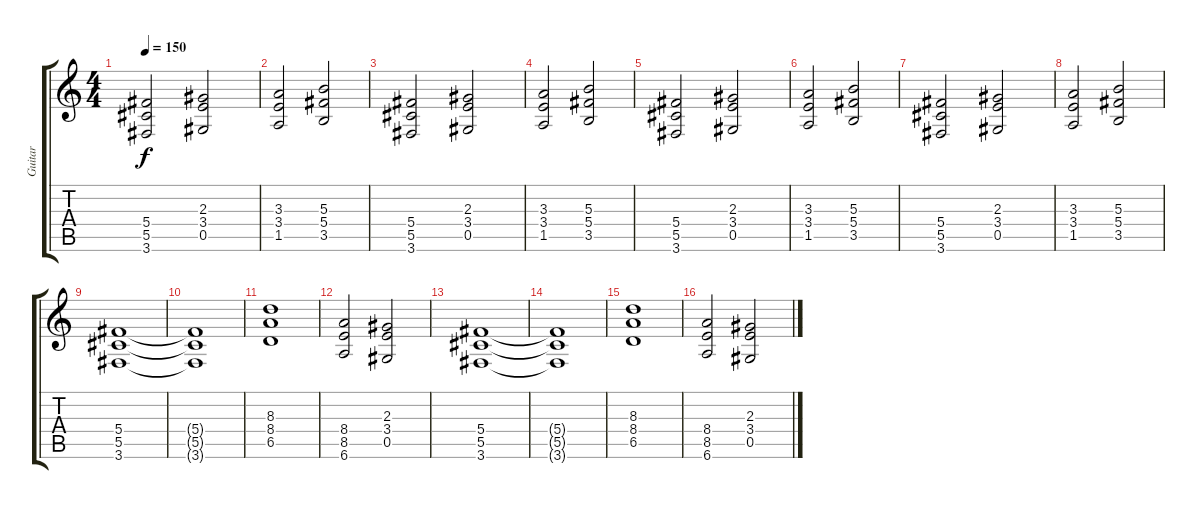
\track ("Guitar " "Guitar ") {instrument distortionguitar}
\staff {score tabs}
\tuning (Eb4 Bb3 Gb3 Db3 Ab2 Eb2) {hide}
\ts (4 4)
\tempo 150
\clef g2
\ks c
(5.4 5.5 3.6).2{dy f} (2.3 3.4 0.5).2 |
(3.3 3.4 1.5).2 (5.3 5.4 3.5).2 |
(5.4 5.5 3.6).2 (2.3 3.4 0.5).2 |
(3.3 3.4 1.5).2 (5.3 5.4 3.5).2 |
(5.4 5.5 3.6).2 (2.3 3.4 0.5).2 |
(3.3 3.4 1.5).2 (5.3 5.4 3.5).2 |
(5.4 5.5 3.6).2 (2.3 3.4 0.5).2 |
(3.3 3.4 1.5).2 (5.3 5.4 3.5).2 |
(5.4 5.5 3.6).1 |
(5.4{t} 5.5{t} 3.6{t}).1 |
(8.3 8.4 6.5).1 |
(8.4 8.5 6.6).2 (2.3 3.4 0.5).2 |
(5.4 5.5 3.6).1 |
(5.4{t} 5.5{t} 3.6{t}).1 |
(8.3 8.4 6.5).1 |
(8.4 8.5 6.6).2 (2.3 3.4 0.5).2
